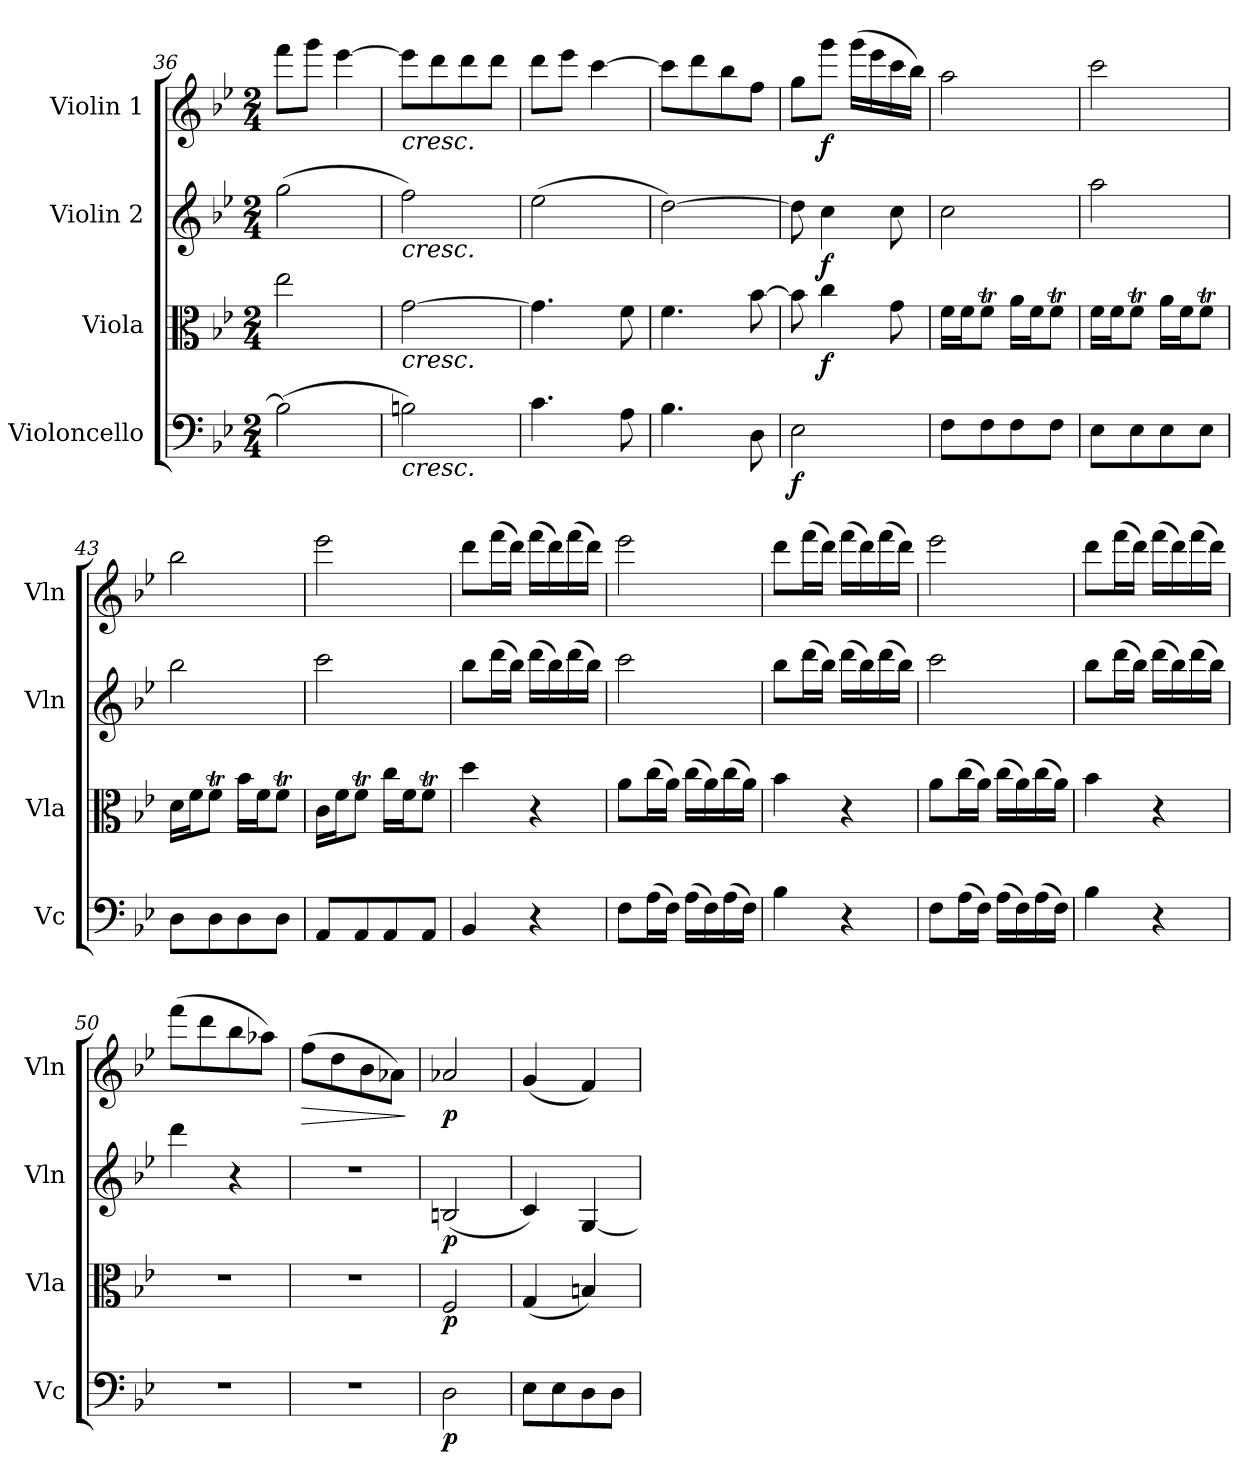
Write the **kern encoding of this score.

**kern	**dynam	**kern	**dynam	**kern	**dynam	**kern	**dynam
*part4	*part4	*part3	*part3	*part2	*part2	*part1	*part1
*staff4	*staff4	*staff3	*staff3	*staff2	*staff2	*staff1	*staff1
*I"Violoncello	*	*I"Viola	*	*I"Violin 2	*	*I"Violin 1	*
*I'Vc	*	*I'Vla	*	*I'Vln	*	*I'Vln	*
*clefF4	*	*clefC3	*	*clefG2	*	*clefG2	*
*k[b-e-]	*	*k[b-e-]	*	*k[b-e-]	*	*k[b-e-]	*
*M2/4	*	*M2/4	*	*M2/4	*	*M2/4	*
=36	=36	=36	=36	=36	=36	=36	=36
(>2B-\]	.	2ee-\	.	(>2gg\	.	8fff\L	.
.	.	.	.	.	.	8ggg\J	.
.	.	.	.	.	.	[4eee-\	.
=37	=37	=37	=37	=37	=37	=37	=37
!	!	!	!	!	!	!LO:TX:b:i:t=cresc.	!
!	!	!	!	!LO:TX:b:i:t=cresc.	!	!	!
!	!	!LO:TX:b:i:t=cresc.	!	!	!	!	!
!LO:TX:b:i:t=cresc.	!	!	!	!	!	!	!
2Bn\)	.	[2g\	.	2ff\)	.	8eee-\L]	.
.	.	.	.	.	.	8ddd\	.
.	.	.	.	.	.	8ddd\	.
.	.	.	.	.	.	8ddd\J	.
=38	=38	=38	=38	=38	=38	=38	=38
4.c\	.	4.g\]	.	(>2ee-\	.	8ddd\L	.
.	.	.	.	.	.	8eee-\J	.
.	.	.	.	.	.	[4ccc\	.
8A\	.	8f\	.	.	.	.	.
=39	=39	=39	=39	=39	=39	=39	=39
4.B-\	.	4.f\	.	[2dd\)	.	8ccc\L]	.
.	.	.	.	.	.	8ddd\	.
.	.	.	.	.	.	8bb-\	.
8D\	.	[8b-\	.	.	.	8ff\J	.
!!LO:LB:g=z
=40	=40	=40	=40	=40	=40	=40	=40
!	!LO:DY:b	!	!	!	!	!	!
2E-\	f	8b-\]	.	8dd\]	.	8gg\L	.
!	!	!	!LO:DY:b	!	!LO:DY:b	!	!LO:DY:b
.	.	4cc\	f	4cc\	f	8ggg\J	f
.	.	.	.	.	.	(>16ggg\LL	.
.	.	.	.	.	.	16eee-\	.
.	.	8g\	.	8cc\	.	16ccc\	.
.	.	.	.	.	.	16bb-\JJ)	.
=41	=41	=41	=41	=41	=41	=41	=41
8F\L	.	16f\LL	.	2cc\	.	2aa\	.
.	.	16f\J	.	.	.	.	.
8F\	.	8fT\J	.	.	.	.	.
8F\	.	16a\LL	.	.	.	.	.
.	.	16f\J	.	.	.	.	.
8F\J	.	8fT\J	.	.	.	.	.
=42	=42	=42	=42	=42	=42	=42	=42
8E-\L	.	16f\LL	.	2aa\	.	2ccc\	.
.	.	16f\J	.	.	.	.	.
8E-\	.	8fT\J	.	.	.	.	.
8E-\	.	16a\LL	.	.	.	.	.
.	.	16f\J	.	.	.	.	.
8E-\J	.	8fT\J	.	.	.	.	.
=43	=43	=43	=43	=43	=43	=43	=43
8D\L	.	16d\LL	.	2bb-\	.	2bb-\	.
.	.	16f\J	.	.	.	.	.
8D\	.	8fT\J	.	.	.	.	.
8D\	.	16b-\LL	.	.	.	.	.
.	.	16f\J	.	.	.	.	.
8D\J	.	8fT\J	.	.	.	.	.
=44	=44	=44	=44	=44	=44	=44	=44
8AA/L	.	16c\LL	.	2ccc\	.	2eee-\	.
.	.	16f\J	.	.	.	.	.
8AA/	.	8fT\J	.	.	.	.	.
8AA/	.	16cc\LL	.	.	.	.	.
.	.	16f\J	.	.	.	.	.
8AA/J	.	8fT\J	.	.	.	.	.
!!LO:LB:g=z
=45	=45	=45	=45	=45	=45	=45	=45
4BB-/	.	4dd\	.	8bb-\L	.	8ddd\L	.
.	.	.	.	(>16ddd\L	.	(>16fff\L	.
.	.	.	.	16bb-\JJ)	.	16ddd\JJ)	.
4r	.	4r	.	(>16ddd\LL	.	(>16fff\LL	.
.	.	.	.	16bb-\)	.	16ddd\)	.
.	.	.	.	(>16ddd\	.	(>16fff\	.
.	.	.	.	16bb-\JJ)	.	16ddd\JJ)	.
=46	=46	=46	=46	=46	=46	=46	=46
8F\L	.	8a\L	.	2ccc\	.	2eee-\	.
(>16A\L	.	(>16cc\L	.	.	.	.	.
16F\JJ)	.	16a\JJ)	.	.	.	.	.
(>16A\LL	.	(>16cc\LL	.	.	.	.	.
16F\)	.	16a\)	.	.	.	.	.
(>16A\	.	(>16cc\	.	.	.	.	.
16F\JJ)	.	16a\JJ)	.	.	.	.	.
=47	=47	=47	=47	=47	=47	=47	=47
4B-\	.	4b-\	.	8bb-\L	.	8ddd\L	.
.	.	.	.	(>16ddd\L	.	(>16fff\L	.
.	.	.	.	16bb-\JJ)	.	16ddd\JJ)	.
4r	.	4r	.	(>16ddd\LL	.	(>16fff\LL	.
.	.	.	.	16bb-\)	.	16ddd\)	.
.	.	.	.	(>16ddd\	.	(>16fff\	.
.	.	.	.	16bb-\JJ)	.	16ddd\JJ)	.
=48	=48	=48	=48	=48	=48	=48	=48
8F\L	.	8a\L	.	2ccc\	.	2eee-\	.
(>16A\L	.	(>16cc\L	.	.	.	.	.
16F\JJ)	.	16a\JJ)	.	.	.	.	.
(>16A\LL	.	(>16cc\LL	.	.	.	.	.
16F\)	.	16a\)	.	.	.	.	.
(>16A\	.	(>16cc\	.	.	.	.	.
16F\JJ)	.	16a\JJ)	.	.	.	.	.
!!LO:PB:g=z
=49	=49	=49	=49	=49	=49	=49	=49
4B-\	.	4b-\	.	8bb-\L	.	8ddd\L	.
.	.	.	.	(>16ddd\L	.	(>16fff\L	.
.	.	.	.	16bb-\JJ)	.	16ddd\JJ)	.
4r	.	4r	.	(>16ddd\LL	.	(>16fff\LL	.
.	.	.	.	16bb-\)	.	16ddd\)	.
.	.	.	.	(>16ddd\	.	(>16fff\	.
.	.	.	.	16bb-\JJ)	.	16ddd\JJ)	.
=50	=50	=50	=50	=50	=50	=50	=50
2r	.	2r	.	4ddd\	.	(>8fff\L	.
.	.	.	.	.	.	8ddd\	.
.	.	.	.	4r	.	8bb-\	.
.	.	.	.	.	.	8aa-X\J)	.
=51	=51	=51	=51	=51	=51	=51	=51
!	!	!	!	!	!	!	!LO:HP:b
2r	.	2r	.	2r	.	(>8ff\L	>
.	.	.	.	.	.	8dd\	.
.	.	.	.	.	.	8b-\	.
.	.	.	.	.	.	8a-X\J)	.
.	.	.	.	.	.	.	]
=52	=52	=52	=52	=52	=52	=52	=52
!	!LO:DY:b	!	!LO:DY:b	!	!LO:DY:b	!	!LO:DY:b
2D\	p	2F/	p	(<2Bn/	p	2a-X/	p
=53	=53	=53	=53	=53	=53	=53	=53
8E-\L	.	(<4G/	.	4c/)	.	(<4g/	.
8E-\	.	.	.	.	.	.	.
8D\	.	4Bn/)	.	[4G/	.	4f/)	.
8D\J	.	.	.	.	.	.	.
=	=	=	=	=	=	=	=
*-	*-	*-	*-	*-	*-	*-	*-
